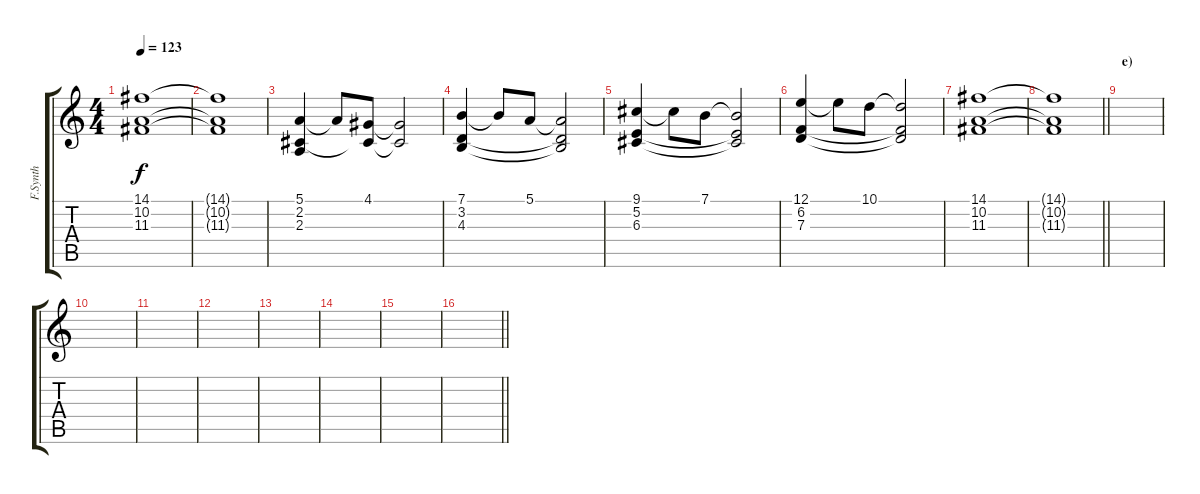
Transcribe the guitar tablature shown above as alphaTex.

\track ("F.Synth " "F.Synth ") {instrument churchorgan}
\staff {score tabs}
\tuning (E4 B3 G3 D3 A2 E2) {hide}
\ts (4 4)
\tempo 123
\clef g2
\ks c
(14.1 10.2 11.3).1{dy f} |
(14.1{t} 10.2{t} 11.3{t}).1 |
(5.1 2.2 2.3).4 5.1{t}.8 (4.1 2.2{t}).8 (4.1{t} 2.2{t}).2 |
(7.1 3.2 4.3).4 7.1{t}.8 5.1.8 (5.1{t} 3.2{t} 4.3{t}).2 |
(9.1 5.2 6.3).4 9.1{t}.8 7.1.8 (7.1{t} 5.2{t} 6.3{t}).2 |
(12.1 6.2 7.3).4 12.1{t}.8 10.1.8 (10.1{t} 6.2{t} 7.3{t}).2 |
(14.1 10.2 11.3).1 |
\barLineRight lightlight
(14.1{t} 10.2{t} 11.3{t}).1 |
\section ("" "e)")
|
|
|
|
|
|
|
\barLineRight lightlight
